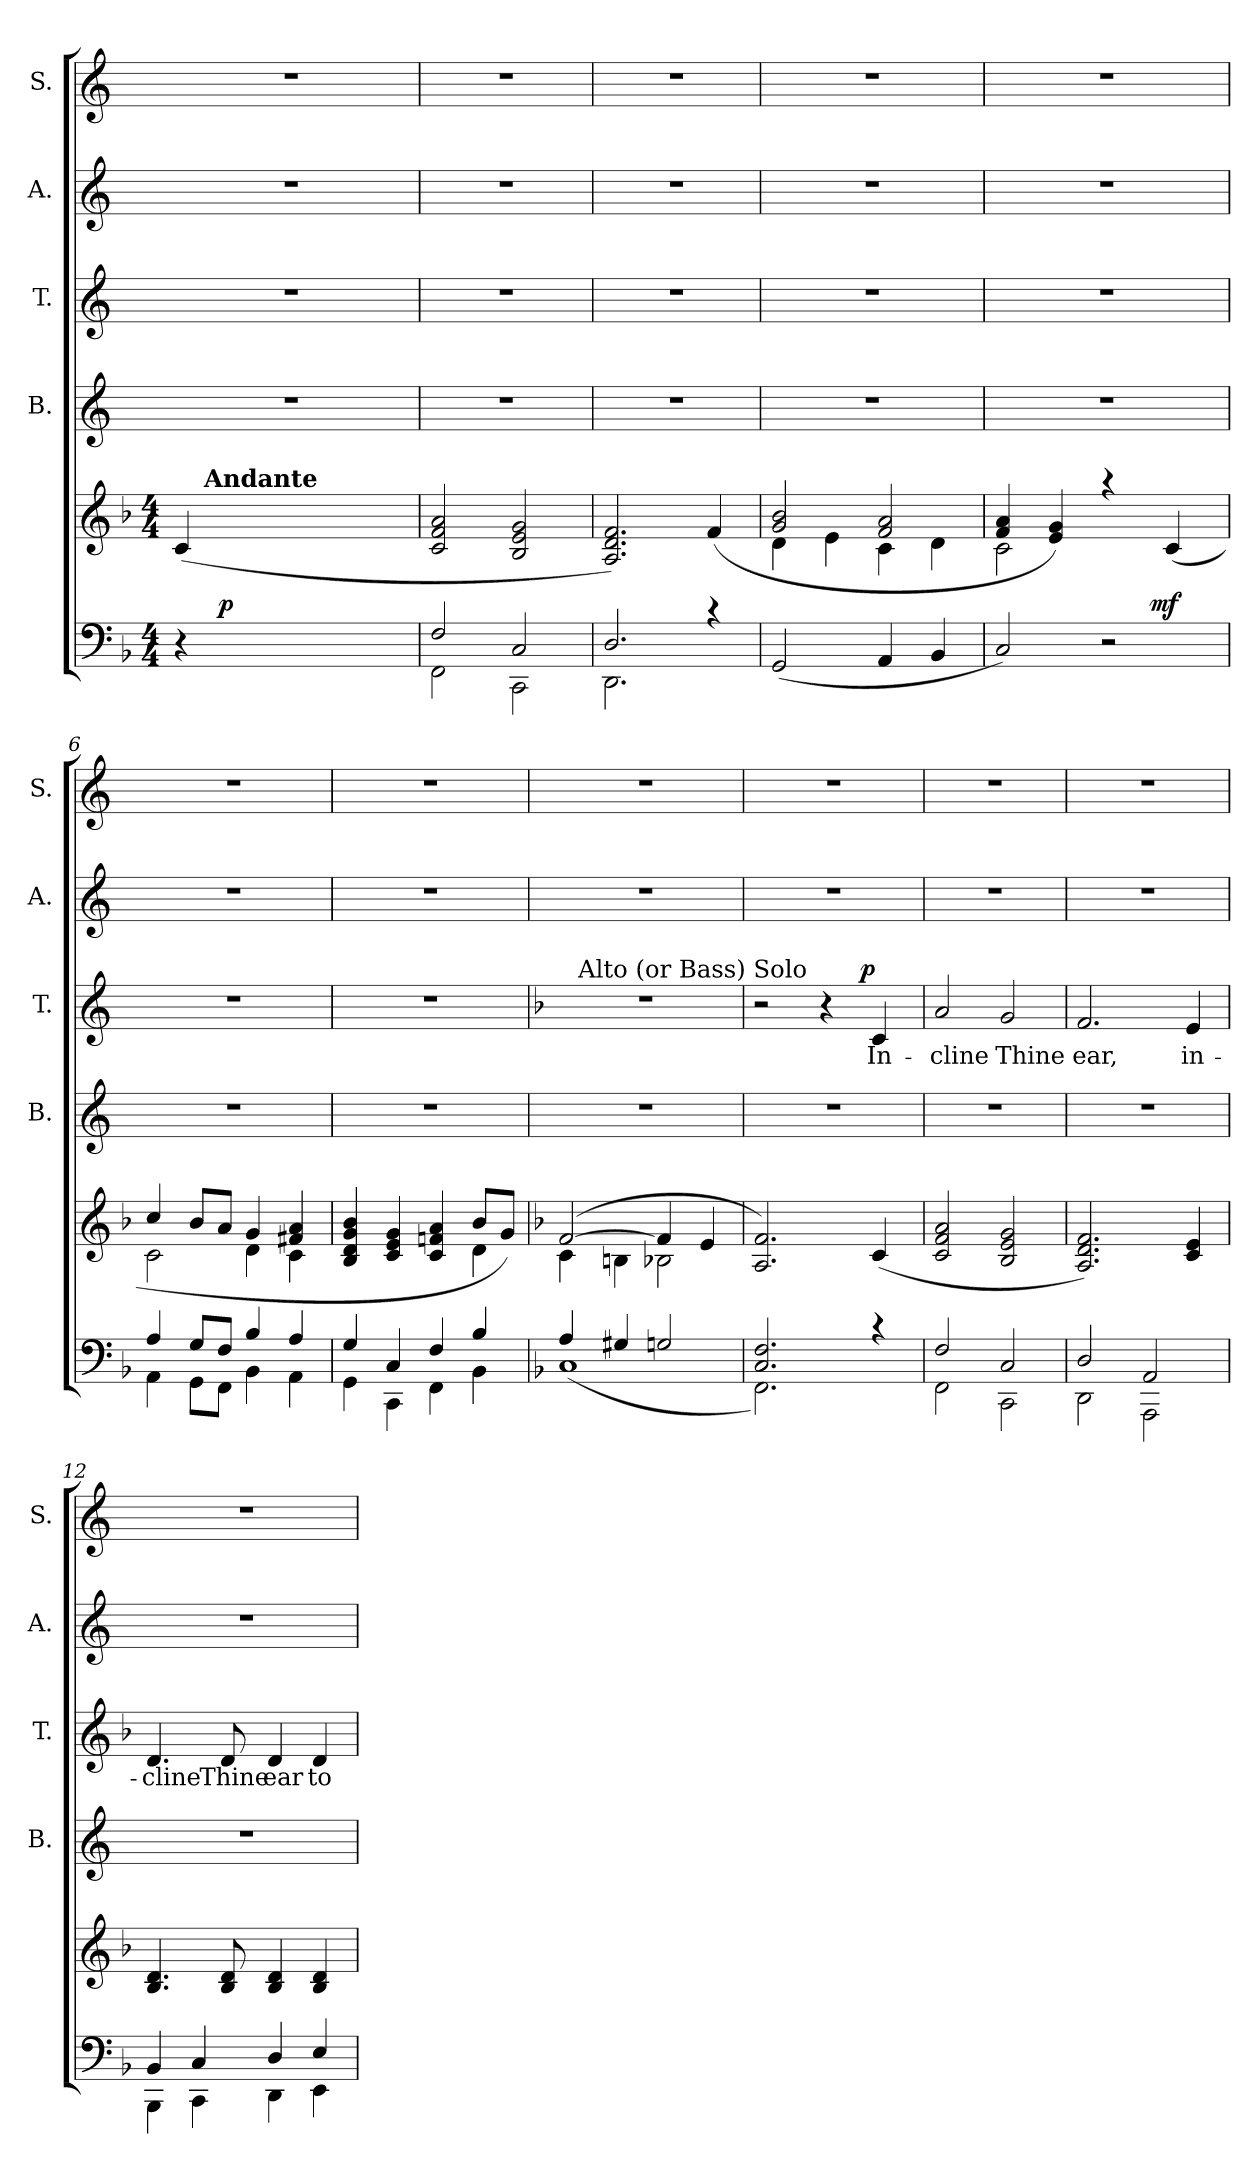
**kern	**dynam	**kern	**kern	**kern	**text	**dynam	**kern	**kern
*part6	*part6	*part5	*part4	*part3	*part3	*part3	*part2	*part1
*staff6	*staff6	*staff5	*staff4	*staff3	*staff3	*staff3	*staff2	*staff1
*	*	*	*I"B.	*I"T.	*	*	*I"A.	*I"S.
*	*	*	*I'B.	*I'T.	*	*	*I'A.	*I'S.
*clefF4	*	*clefG2	*clefG2	*clefG2	*	*	*clefG2	*clefG2
*k[b-]	*	*k[b-]	*k[]	*k[]	*	*	*k[]	*k[]
*F:	*	*F:	*C:	*C:	*	*	*C:	*C:
*M4/4	*	*M4/4	*	*	*	*	*	*
=1	=1	=1	=1	=1	=1	=1	=1	=1
*^	*	*^	*	*	*	*	*	*
4r	8ryy	.	(<4c/	16.ryy	1r	1r	.	.	1r	1r
!	!	!	!	!LO:TX:a:B:t=Andante	!	!	!	!	!	!
.	.	.	.	2ryy	.	.	.	.	.	.
!	!	!LO:DY:a	!	!	!	!	!	!	!	!
.	2..ryy	p	.	.	.	.	.	.	.	.
2.ryy	.	.	2.ryy	.	.	.	.	.	.	.
.	.	.	.	4ryy	.	.	.	.	.	.
.	.	.	.	8ryy	.	.	.	.	.	.
.	.	.	.	32ryy	.	.	.	.	.	.
*	*	*	*v	*v	*	*	*	*	*	*
=2	=2	=2	=2	=2	=2	=2	=2	=2	=2
2F/	2FF\	.	2c/ 2f/ 2a/	1r	1r	.	.	1r	1r
2C/	2CC\	.	2B-/ 2e/ 2g/	.	.	.	.	.	.
=3	=3	=3	=3	=3	=3	=3	=3	=3	=3
2.D/	2.DD\	.	2.A/ 2.d/ 2.f/)	1r	1r	.	.	1r	1r
4rc	4ryy	.	(4f/	.	.	.	.	.	.
*v	*v	*	*	*	*	*	*	*	*
=4	=4	=4	=4	=4	=4	=4	=4	=4
*	*	*^	*	*	*	*	*	*
(<2GG/	.	2g/ 2b-/	4d\	1r	1r	.	.	1r	1r
.	.	.	4e\	.	.	.	.	.	.
4AA/	.	2f/ 2a/	4c\	.	.	.	.	.	.
4BB-/	.	.	4d\	.	.	.	.	.	.
=5	=5	=5	=5	=5	=5	=5	=5	=5	=5
*^	*	*	*	*	*	*	*	*	*
2C/)	2ryy	.	4f/ 4a/	2c\	1r	1r	.	.	1r	1r
.	.	.	4e/ 4g/)	.	.	.	.	.	.	.
2r	8..ryy	.	4raa	2ryy	.	.	.	.	.	.
!	!	!LO:DY:a	!	!	!	!	!	!	!	!
.	4ryy	mf	.	.	.	.	.	.	.	.
.	.	.	(4c/	.	.	.	.	.	.	.
.	32ryy	.	.	.	.	.	.	.	.	.
=6	=6	=6	=6	=6	=6	=6	=6	=6	=6	=6
4A/	4AA\	.	4cc/	2c\	1r	1r	.	.	1r	1r
8G/L	8GG\L	.	8b-/L	.	.	.	.	.	.	.
8F/J	8FF\J	.	8a/J	.	.	.	.	.	.	.
4B-/	4BB-\	.	4g/	4d\	.	.	.	.	.	.
4A/	4AA\	.	4f#X/ 4a/	4c\	.	.	.	.	.	.
=7	=7	=7	=7	=7	=7	=7	=7	=7	=7	=7
4G/	4GG\	.	4B-/ 4d/ 4g/ 4b-/	2.ryy	1r	1r	.	.	1r	1r
4C/	4CC\	.	4c/ 4e/ 4g/	.	.	.	.	.	.	.
4F/	4FF\	.	4c/ 4fn/ 4a/	.	.	.	.	.	.	.
4B-/	4BB-\	.	8b-/L	4d\	.	.	.	.	.	.
.	.	.	8g/J)	.	.	.	.	.	.	.
!!LO:LB:g=z
=8	=8	=8	=8	=8	=8	=8	=8	=8	=8	=8
*	*	*	*	*	*	*k[b-]	*	*	*	*
*	*	*	*	*	*	*F:	*	*	*	*
*	*	*	*	*	*	*^	*	*	*	*
4A/	(<1C	.	([>2f/	4c\	1r	1r	16ryy	.	.	1r	1r
!	!	!	!	!	!	!	!LO:TX:a:t=Alto (or Bass) Solo	!	!	!	!
.	.	.	.	.	.	.	2...ryy	.	.	.	.
4G#X/	.	.	.	4Bn\	.	.	.	.	.	.	.
2Gn/	.	.	4f/]	2B-X\	.	.	.	.	.	.	.
.	.	.	4e/	.	.	.	.	.	.	.	.
*	*	*	*v	*v	*	*	*	*	*	*	*
=9	=9	=9	=9	=9	=9	=9	=9	=9	=9	=9
2.C/ 2.F/	2.FF\)	.	2.A/ 2.f/)	1r	2r	2ryy	.	.	1r	1r
.	.	.	.	.	4r	8..ryy	.	.	.	.
!	!	!	!	!	!	!	!	!LO:DY:a	!	!
.	.	.	.	.	.	4ryy	.	p	.	.
!	!	!	!	!	!	!	!LO:LY:b	!	!	!
4rc	4ryy	.	(<4c/	.	4c/	.	In-	.	.	.
.	.	.	.	.	.	32ryy	.	.	.	.
=10	=10	=10	=10	=10	=10	=10	=10	=10	=10	=10
!	!	!	!	!	!	!	!LO:LY:b	!	!	!
*	*	*	*	*	*v	*v	*	*	*	*
2F/	2FF\	.	2c/ 2f/ 2a/	1r	2a/	-cline	.	1r	1r
!	!	!	!	!	!	!LO:LY:b	!	!	!
2C/	2CC\	.	2B-/ 2e/ 2g/	.	2g/	Thine	.	.	.
=11	=11	=11	=11	=11	=11	=11	=11	=11	=11
!	!	!	!	!	!	!LO:LY:b	!	!	!
2D/	2DD\	.	2.A/ 2.d/ 2.f/)	1r	2.f/	ear,	.	1r	1r
2AA/	2AAA\	.	.	.	.	.	.	.	.
!	!	!	!	!	!	!LO:LY:b	!	!	!
.	.	.	4c/ 4e/	.	4e/	in-	.	.	.
=12	=12	=12	=12	=12	=12	=12	=12	=12	=12
!	!	!	!	!	!	!LO:LY:b	!	!	!
4BB-/	4BBB-\	.	4.B-/ 4.d/	1r	4.d/	-cline	.	1r	1r
4C/	4CC\	.	.	.	.	.	.	.	.
!	!	!	!	!	!	!LO:LY:b	!	!	!
.	.	.	8B-/ 8d/	.	8d/	Thine	.	.	.
!	!	!	!	!	!	!LO:LY:b	!	!	!
4D/	4DD\	.	4B-/ 4d/	.	4d/	ear	.	.	.
!	!	!	!	!	!	!LO:LY:b	!	!	!
4E/	4EE\	.	4B-/ 4d/	.	4d/	to	.	.	.
*v	*v	*	*	*	*	*	*	*	*
=	=	=	=	=	=	=	=	=
*-	*-	*-	*-	*-	*-	*-	*-	*-
